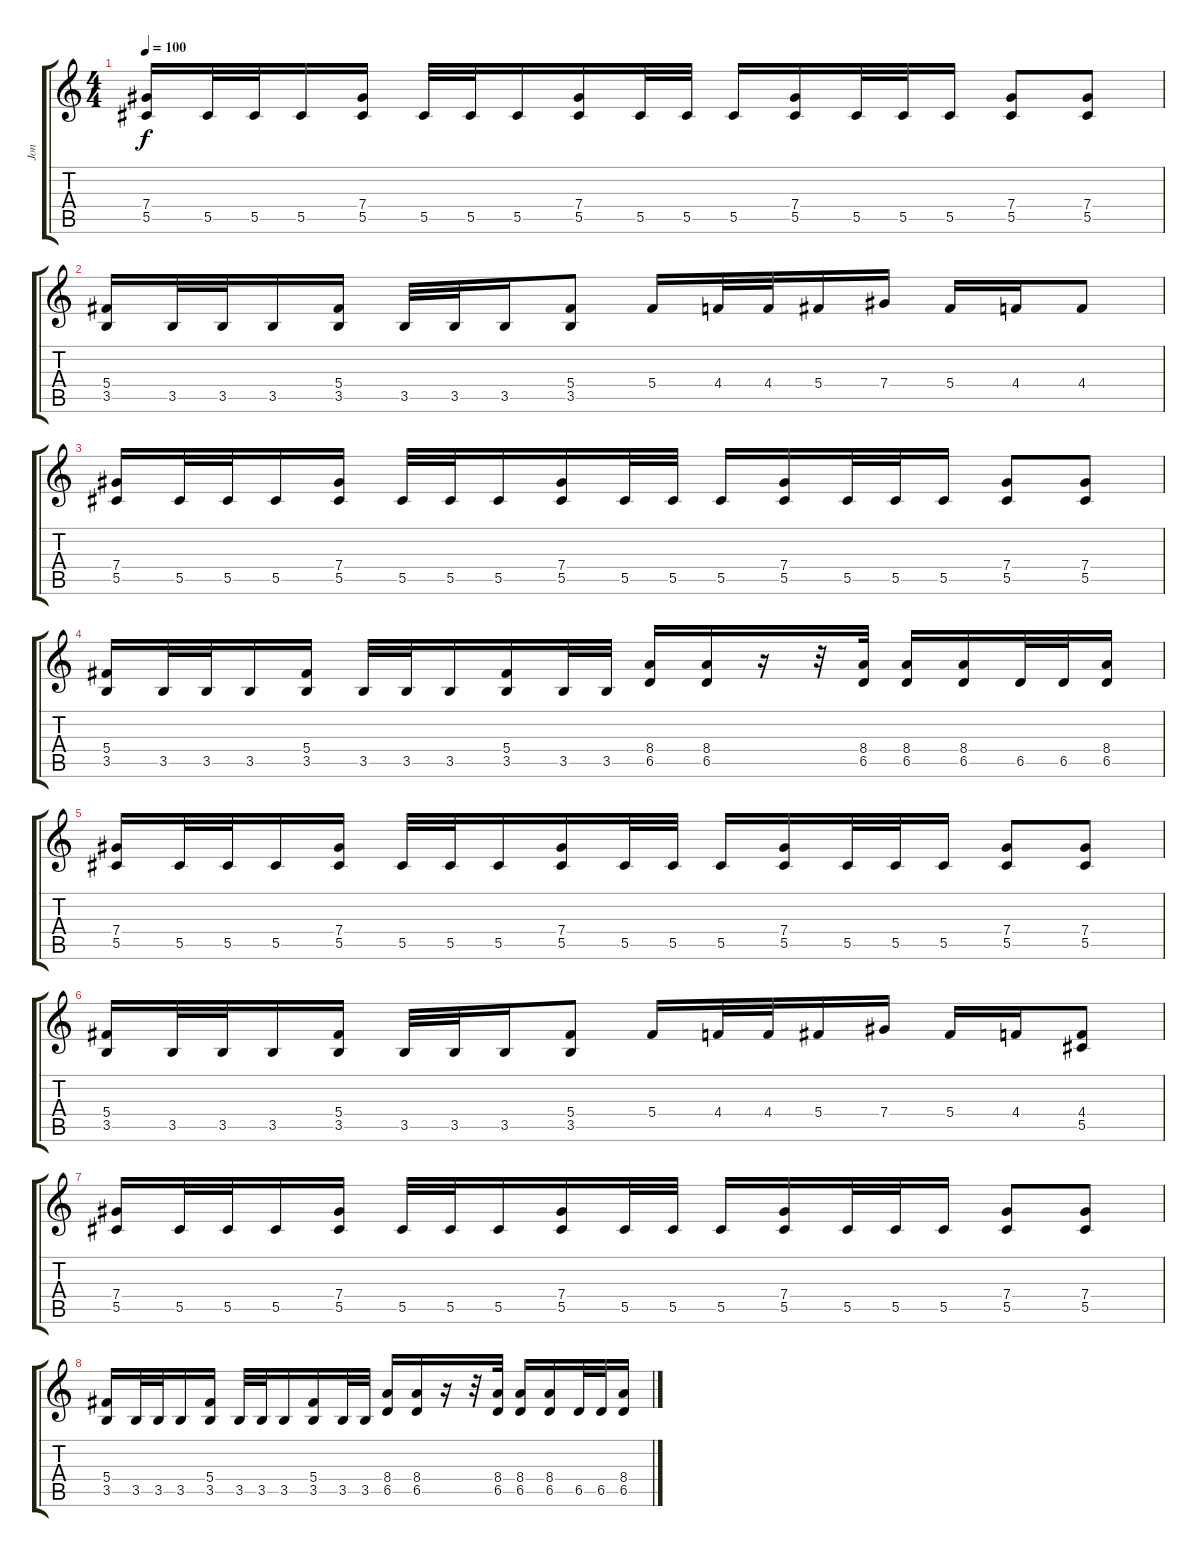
\track ("Jon" "Jon") {instrument distortionguitar}
\staff {score tabs}
\tuning (Eb4 Bb3 Gb3 Db3 Ab2 Eb2) {hide}
\ts (4 4)
\tempo 100
\clef g2
\ks c
(7.4 5.5).16{dy f} 5.5.32 5.5.32 5.5.16 (7.4 5.5).16 5.5.32 5.5.32 5.5.16 (7.4 5.5).16 5.5.32 5.5.32 5.5.16 (7.4 5.5).16 5.5.32 5.5.32 5.5.16 (7.4 5.5).8 (7.4 5.5).8 |
(5.4 3.5).16 3.5.32 3.5.32 3.5.16 (5.4 3.5).16 3.5.32 3.5.32 3.5.16 (5.4 3.5).8 5.4.16 4.4.32 4.4.32 5.4.16 7.4.16 5.4.16 4.4.16 4.4.8 |
(7.4 5.5).16 5.5.32 5.5.32 5.5.16 (7.4 5.5).16 5.5.32 5.5.32 5.5.16 (7.4 5.5).16 5.5.32 5.5.32 5.5.16 (7.4 5.5).16 5.5.32 5.5.32 5.5.16 (7.4 5.5).8 (7.4 5.5).8 |
(5.4 3.5).16 3.5.32 3.5.32 3.5.16 (5.4 3.5).16 3.5.32 3.5.32 3.5.16 (5.4 3.5).16 3.5.32 3.5.32 (8.4 6.5).16 (8.4 6.5).16 r.16 r.32 (8.4 6.5).32 (8.4 6.5).16 (8.4 6.5).16 6.5.32 6.5.32 (8.4 6.5).16 |
(7.4 5.5).16 5.5.32 5.5.32 5.5.16 (7.4 5.5).16 5.5.32 5.5.32 5.5.16 (7.4 5.5).16 5.5.32 5.5.32 5.5.16 (7.4 5.5).16 5.5.32 5.5.32 5.5.16 (7.4 5.5).8 (7.4 5.5).8 |
(5.4 3.5).16 3.5.32 3.5.32 3.5.16 (5.4 3.5).16 3.5.32 3.5.32 3.5.16 (5.4 3.5).8 5.4.16 4.4.32 4.4.32 5.4.16 7.4.16 5.4.16 4.4.16 (4.4 5.5).8 |
(7.4 5.5).16 5.5.32 5.5.32 5.5.16 (7.4 5.5).16 5.5.32 5.5.32 5.5.16 (7.4 5.5).16 5.5.32 5.5.32 5.5.16 (7.4 5.5).16 5.5.32 5.5.32 5.5.16 (7.4 5.5).8 (7.4 5.5).8 |
(5.4 3.5).16 3.5.32 3.5.32 3.5.16 (5.4 3.5).16 3.5.32 3.5.32 3.5.16 (5.4 3.5).16 3.5.32 3.5.32 (8.4 6.5).16 (8.4 6.5).16 r.16 r.32 (8.4 6.5).32 (8.4 6.5).16 (8.4 6.5).16 6.5.32 6.5.32 (8.4 6.5).16
